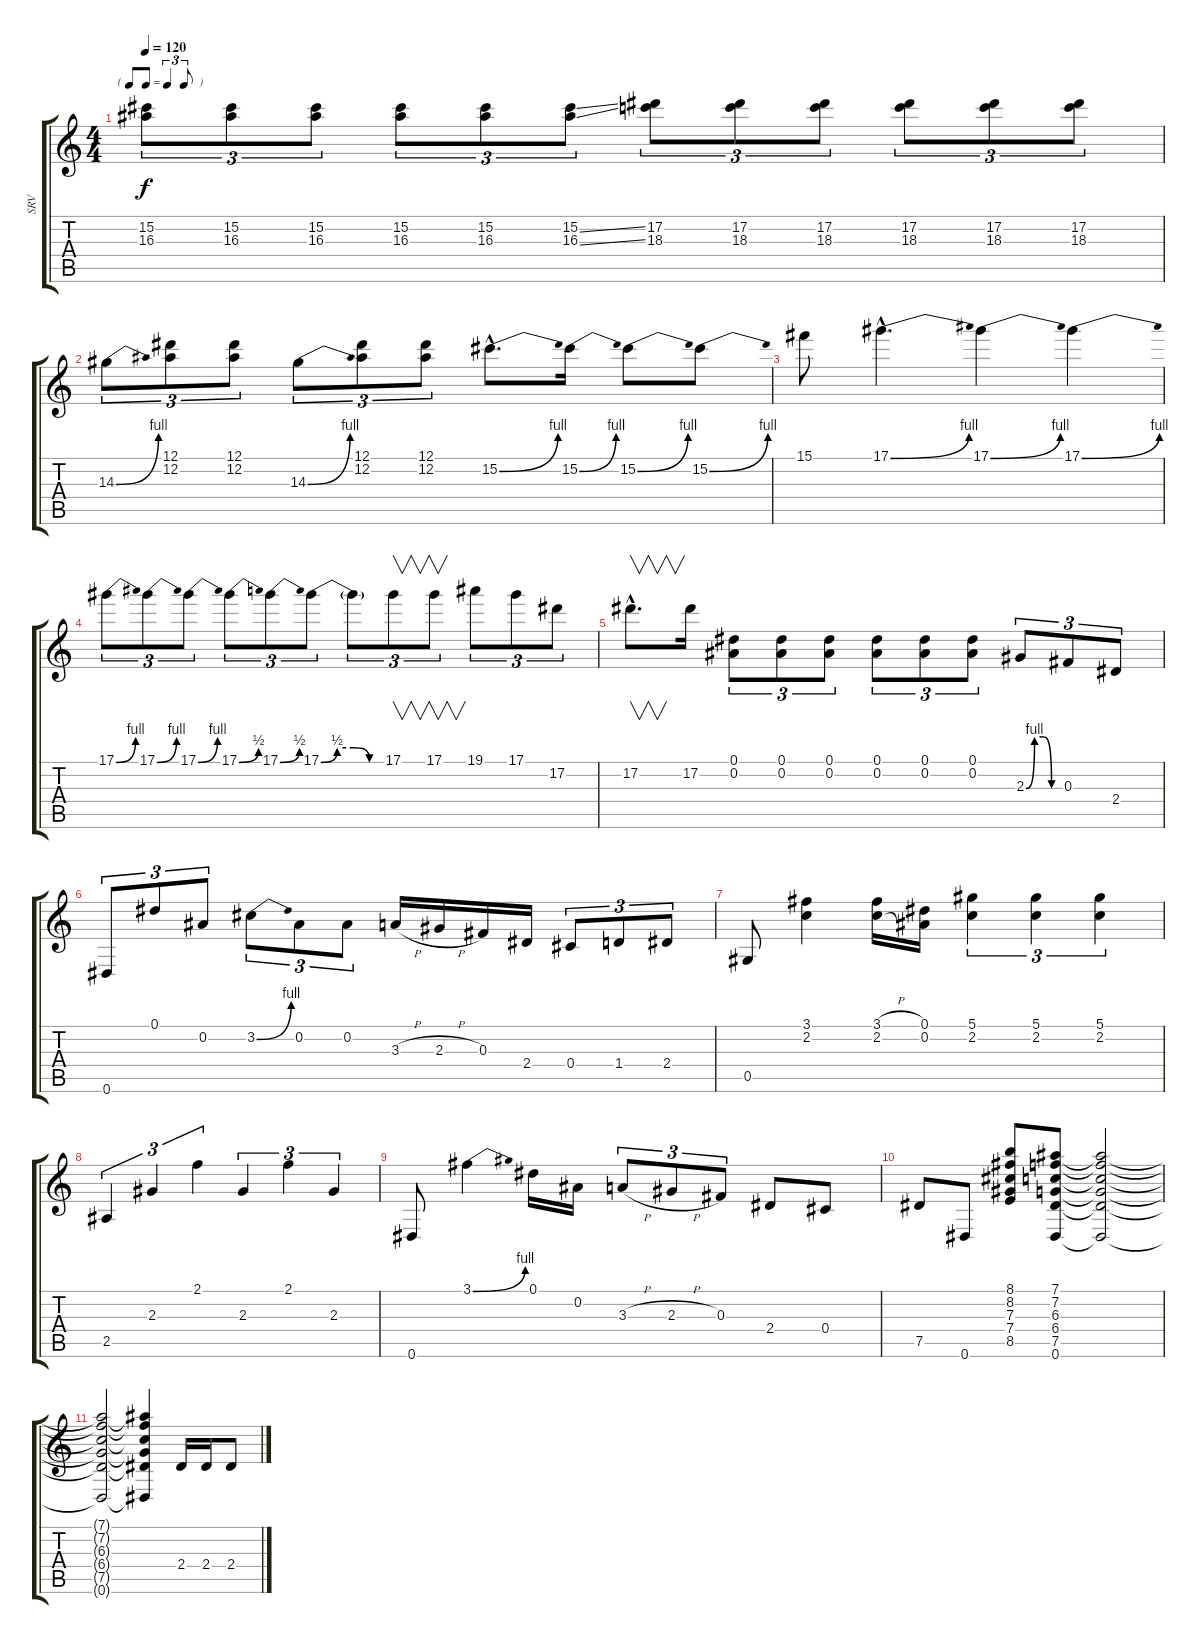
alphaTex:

\track ("SRV" "SRV") {instrument acousticguitarnylon}
\staff {score tabs}
\tuning (Eb4 Bb3 Gb3 Db3 Ab2 Eb2) {hide}
\ts (4 4)
\tf triplet8th
\tempo 120
\clef g2
\ks c
(15.2 16.3).8{tu (3 2) dy f} (15.2 16.3).8{tu (3 2)} (15.2 16.3).8{tu (3 2)} (15.2 16.3).8{tu (3 2)} (15.2 16.3).8{tu (3 2)} (15.2{ss} 16.3{ss}).8{tu (3 2)} (17.2 18.3).8{tu (3 2)} (17.2 18.3).8{tu (3 2)} (17.2 18.3).8{tu (3 2)} (17.2 18.3).8{tu (3 2)} (17.2 18.3).8{tu (3 2)} (17.2 18.3).8{tu (3 2)} |
14.3{be (bend 0 0 60 4)}.8{tu (3 2)} (12.1 12.2).8{tu (3 2)} (12.1 12.2).8{tu (3 2)} 14.3{be (bend 0 0 60 4)}.8{tu (3 2)} (12.1 12.2).8{tu (3 2)} (12.1 12.2).8{tu (3 2)} 15.2{be (bend 0 0 60 4) hac}.8{d} 15.2{be (bend 0 0 60 4)}.16 15.2{be (bend 0 0 60 4)}.8 15.2{be (bend 0 0 60 4)}.8 |
15.1.8 17.1{be (bend 0 0 60 4) hac}.4{d} 17.1{be (bend 0 0 60 4)}.4 17.1{be (bend 0 0 60 4)}.4 |
17.1{be (bend 0 0 60 4)}.8{tu (3 2)} 17.1{be (bend 0 0 60 4)}.8{tu (3 2)} 17.1{be (bend 0 0 60 4)}.8{tu (3 2)} 17.1{be (bend 0 0 60 2)}.8{tu (3 2)} 17.1{be (bend 0 0 60 2)}.8{tu (3 2)} 17.1{be (custom 0 0 15 2 30 2 45 0 60 0)}.8{tu (3 2)} 17.1{t}.8{tu (3 2)} 17.1.8{v tu (3 2)} 17.1.8{v tu (3 2)} 19.1.8{tu (3 2)} 17.1.8{tu (3 2)} 17.2.8{tu (3 2)} |
17.2{hac}.8{v d} 17.2.16 (0.1 0.2).8{tu (3 2)} (0.1 0.2).8{tu (3 2)} (0.1 0.2).8{tu (3 2)} (0.1 0.2).8{tu (3 2)} (0.1 0.2).8{tu (3 2)} (0.1 0.2).8{tu (3 2)} 2.3{be (custom 0 0 15 4 30 4 45 0 60 0)}.8{tu (3 2)} 0.3.8{tu (3 2)} 2.4.8{tu (3 2)} |
0.6.8{tu (3 2)} 0.1.8{tu (3 2)} 0.2.8{tu (3 2)} 3.2{be (bend 0 0 60 4)}.8{tu (3 2)} 0.2.8{tu (3 2)} 0.2.8{tu (3 2)} 3.3{h}.16 2.3{h}.16 0.3.16 2.4.16 0.4.8{tu (3 2)} 1.4.8{tu (3 2)} 2.4.8{tu (3 2)} |
0.5.8 (3.1 2.2).4 (3.1{h} 2.2{h}).16 (0.1 0.2).16 (5.1 2.2).4{tu (3 2)} (5.1 2.2).4{tu (3 2)} (5.1 2.2).4{tu (3 2)} |
2.5.4{tu (3 2)} 2.3.4{tu (3 2)} 2.1.4{tu (3 2)} 2.3.4{tu (3 2)} 2.1.4{tu (3 2)} 2.3.4{tu (3 2)} |
0.6.8 3.1{be (bend 0 0 60 4)}.4 0.1.16 0.2.16 3.3{h}.8{tu (3 2)} 2.3{h}.8{tu (3 2)} 0.3.8{tu (3 2)} 2.4.8 0.4.8 |
7.5.8 0.6.8 (8.1 8.2 7.3 7.4 8.5).8 (7.1 7.2 6.3 6.4 7.5 0.6).8 (7.1{t} 7.2{t} 6.3{t} 6.4{t} 7.5{t} 0.6{t}).2 |
(7.1{t} 7.2{t} 6.3{t} 6.4{t} 7.5{t} 0.6{t}).2 (7.1{t} 7.2{t} 6.3{t} 6.4{t} 7.5{t} 0.6{t}).4 2.4.16 2.4.16 2.4.8
